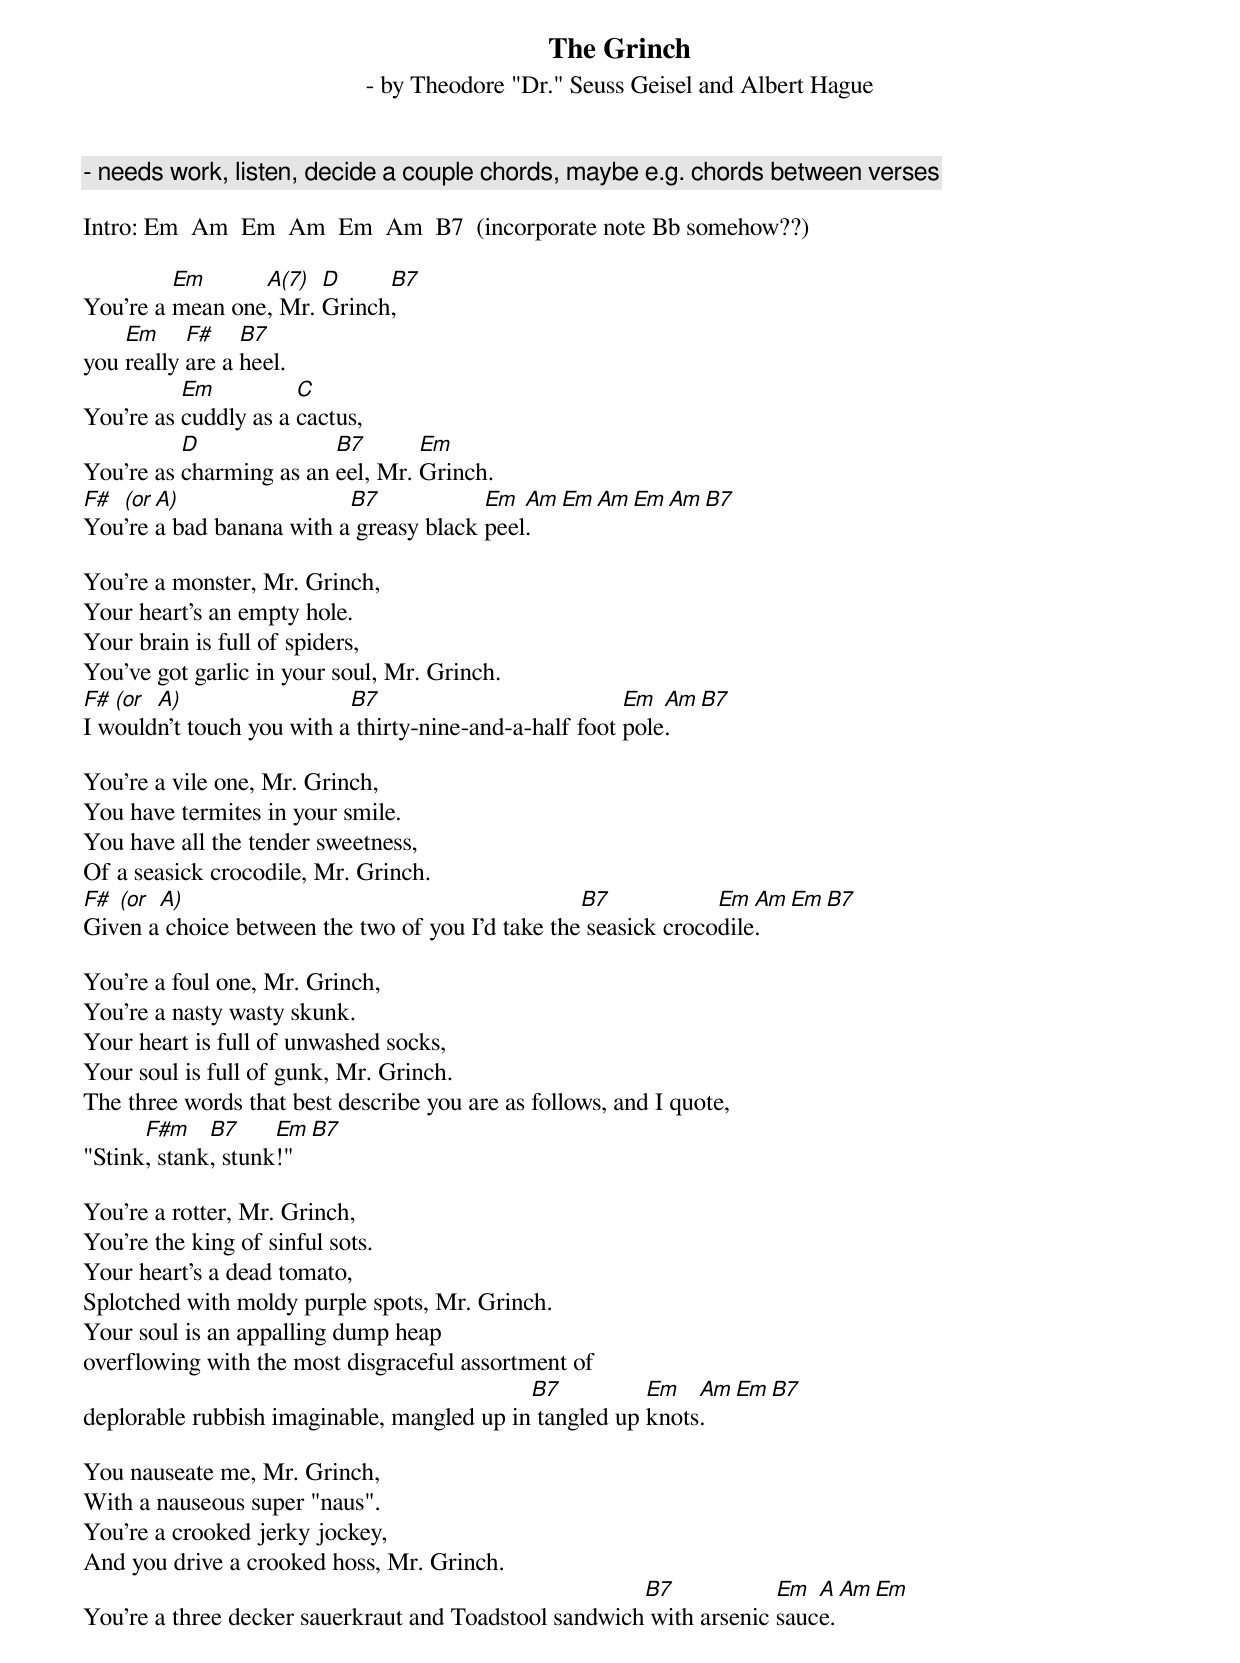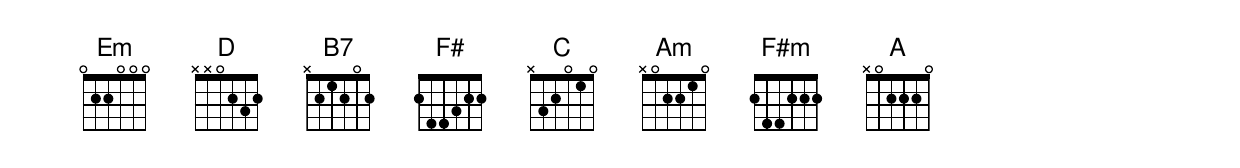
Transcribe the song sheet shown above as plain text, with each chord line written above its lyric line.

The Grinch
 - by Theodore "Dr." Seuss Geisel and Albert Hague
 - needs work, listen, decide a couple chords, maybe e.g. chords between verses

Intro: Em  Am  Em  Am  Em  Am  B7  (incorporate note Bb somehow??)

         Em      A(7)  D     B7
You're a mean one, Mr. Grinch,
    Em     F#    B7
you really are a heel.
          Em          C
You're as cuddly as a cactus,
          D              B7       Em
You're as charming as an eel, Mr. Grinch.
F# (or A)                 B7            Em  Am  Em  Am  Em  Am  B7
You're a bad banana with a greasy black peel.

You're a monster, Mr. Grinch,
Your heart's an empty hole.
Your brain is full of spiders,
You've got garlic in your soul, Mr. Grinch.
F# (or A)                  B7                           Em  Am  B7
I wouldn't touch you with a thirty-nine-and-a-half foot pole.

You're a vile one, Mr. Grinch,
You have termites in your smile.
You have all the tender sweetness,
Of a seasick crocodile, Mr. Grinch.
F# (or A)                                         B7            Em  Am  Em  B7
Given a choice between the two of you I'd take the seasick crocodile.

You're a foul one, Mr. Grinch,
You're a nasty wasty skunk.
Your heart is full of unwashed socks,
Your soul is full of gunk, Mr. Grinch.
The three words that best describe you are as follows, and I quote,
      F#m    B7     Em   B7
"Stink, stank, stunk!"

You're a rotter, Mr. Grinch,
You're the king of sinful sots.
Your heart's a dead tomato,
Splotched with moldy purple spots, Mr. Grinch.
Your soul is an appalling dump heap
overflowing with the most disgraceful assortment of
                                            B7          Em   Am  Em  B7
deplorable rubbish imaginable, mangled up in tangled up knots.

You nauseate me, Mr. Grinch,
With a nauseous super "naus".
You're a crooked jerky jockey,
And you drive a crooked hoss, Mr. Grinch.
                                                       B7            Em  A Am Em
You're a three decker sauerkraut and Toadstool sandwich with arsenic sauce.
